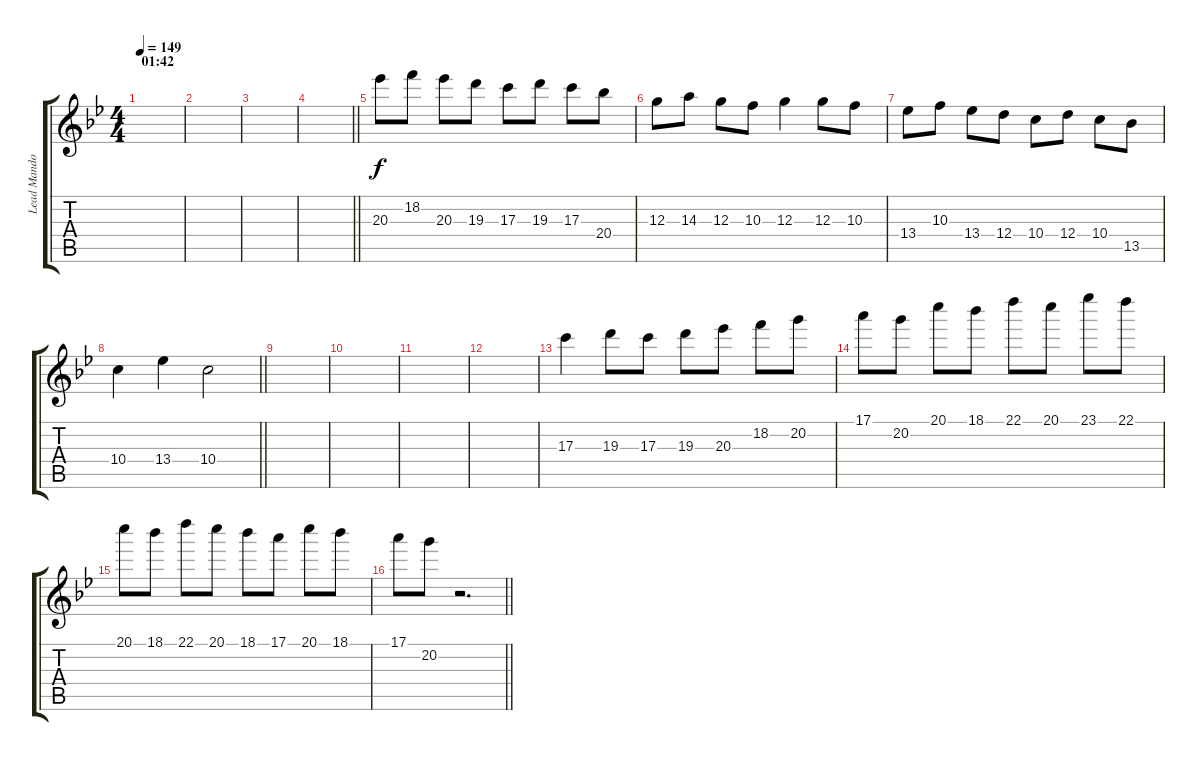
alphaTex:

\track ("Lead Mandolin 2" "Lead Mando") {instrument acousticguitarsteel}
\staff {score tabs}
\tuning (E4 B3 G3 D3 A2 E2) {hide}
\ts (4 4)
\section ("" "01:42")
\tempo 149
\clef g2
\ks gminor
|
|
|
\barLineRight lightlight
|
20.3.8 18.2.8 20.3.8 19.3.8 17.3.8 19.3.8 17.3.8 20.4.8 |
12.3.8 14.3.8 12.3.8 10.3.8 12.3.4 12.3.8 10.3.8 |
13.4.8 10.3.8 13.4.8 12.4.8 10.4.8 12.4.8 10.4.8 13.5.8 |
\barLineRight lightlight
10.4.4 13.4.4 10.4.2 |
|
|
|
|
17.3.4 19.3.8 17.3.8 19.3.8 20.3.8 18.2.8 20.2.8 |
17.1.8 20.2.8 20.1.8 18.1.8 22.1.8 20.1.8 23.1.8 22.1.8 |
20.1.8 18.1.8 22.1.8 20.1.8 18.1.8 17.1.8 20.1.8 18.1.8 |
\barLineRight lightlight
17.1.8 20.2.8 r.2{d}
